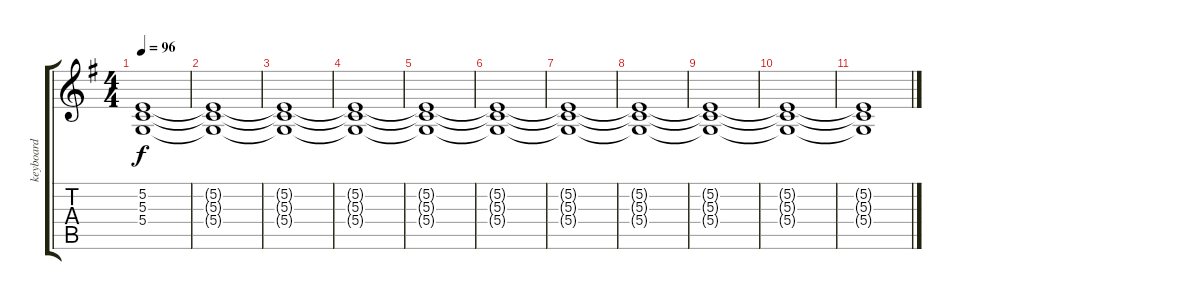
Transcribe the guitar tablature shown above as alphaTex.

\track ("keyboard" "keyboard") {instrument synthstrings2}
\staff {score tabs}
\tuning (E4 B3 G3 D3 A2 E2) {hide}
\ts (4 4)
\tempo 96
\clef g2
\ks g
(5.2{t} 5.3{t} 5.4{t}).1{dy f} |
(5.2{t} 5.3{t} 5.4{t}).1 |
(5.2{t} 5.3{t} 5.4{t}).1 |
(5.2{t} 5.3{t} 5.4{t}).1 |
(5.2{t} 5.3{t} 5.4{t}).1 |
(5.2{t} 5.3{t} 5.4{t}).1 |
(5.2{t} 5.3{t} 5.4{t}).1 |
(5.2{t} 5.3{t} 5.4{t}).1 |
(5.2{t} 5.3{t} 5.4{t}).1 |
(5.2{t} 5.3{t} 5.4{t}).1 |
(5.2{t} 5.3{t} 5.4{t}).1
